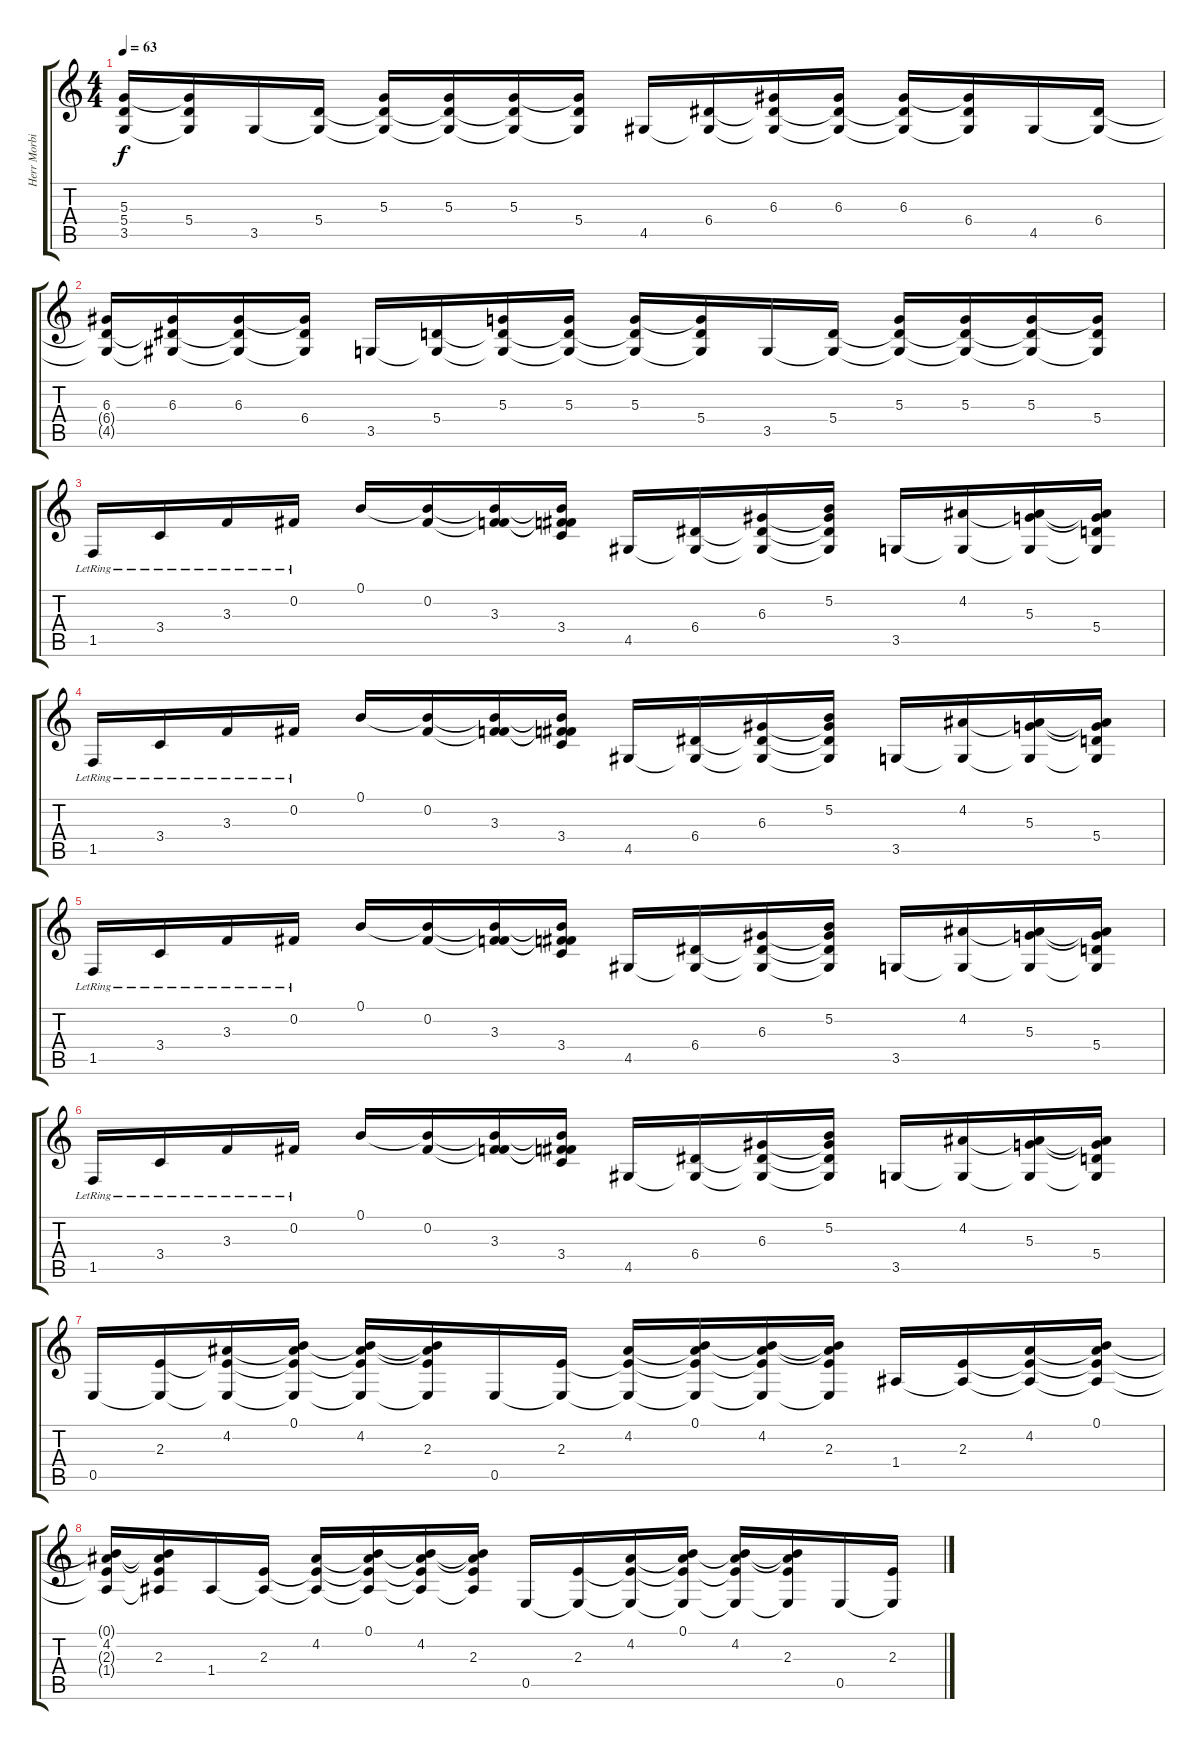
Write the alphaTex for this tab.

\track ("Herr Morbid" "Herr Morbi") {instrument distortionguitar}
\staff {score tabs}
\tuning (B3 Gb3 D3 A2 E2 B1) {hide}
\ts (4 4)
\tempo 63
\clef g2
\ks c
(5.3 5.4{t} 3.5{t}).16{dy f} (5.3{t} 5.4 3.5{t}).16 3.5.16 (5.4 3.5{t}).16 (5.3 5.4{t} 3.5{t}).16 (5.3 5.4{t} 3.5{t}).16 (5.3 5.4{t} 3.5{t}).16 (5.3{t} 5.4 3.5{t}).16 4.5.16 (6.4 4.5{t}).16 (6.3 6.4{t} 4.5{t}).16 (6.3 6.4{t} 4.5{t}).16 (6.3 6.4{t} 4.5{t}).16 (6.3{t} 6.4 4.5{t}).16 4.5.16 (6.4 4.5{t}).16 |
(6.3 6.4{t} 4.5{t}).16 (6.3 6.4{t} 4.5{t}).16 (6.3 6.4{t} 4.5{t}).16 (6.3{t} 6.4 4.5{t}).16 3.5.16 (5.4 3.5{t}).16 (5.3 5.4{t} 3.5{t}).16 (5.3 5.4{t} 3.5{t}).16 (5.3 5.4{t} 3.5{t}).16 (5.3{t} 5.4 3.5{t}).16 3.5.16 (5.4 3.5{t}).16 (5.3 5.4{t} 3.5{t}).16 (5.3 5.4{t} 3.5{t}).16 (5.3 5.4{t} 3.5{t}).16 (5.3{t} 5.4 3.5{t}).16 |
1.5{lr}.16 3.4{lr}.16 3.3{lr}.16 0.2{lr}.16 0.1.16 (0.1{t} 0.2).16 (0.1{t} 0.2{t} 3.3).16 (0.1{t} 0.2{t} 3.3{t} 3.4).16 4.5.16 (6.4 4.5{t}).16 (6.3 6.4{t} 4.5{t}).16 (5.2 6.3{t} 6.4{t} 4.5{t}).16 3.5.16 (4.2 3.5{t}).16 (4.2{t} 5.3 3.5{t}).16 (4.2{t} 5.3{t} 5.4 3.5{t}).16 |
1.5{lr}.16 3.4{lr}.16 3.3{lr}.16 0.2{lr}.16 0.1.16 (0.1{t} 0.2).16 (0.1{t} 0.2{t} 3.3).16 (0.1{t} 0.2{t} 3.3{t} 3.4).16 4.5.16 (6.4 4.5{t}).16 (6.3 6.4{t} 4.5{t}).16 (5.2 6.3{t} 6.4{t} 4.5{t}).16 3.5.16 (4.2 3.5{t}).16 (4.2{t} 5.3 3.5{t}).16 (4.2{t} 5.3{t} 5.4 3.5{t}).16 |
1.5{lr}.16 3.4{lr}.16 3.3{lr}.16 0.2{lr}.16 0.1.16 (0.1{t} 0.2).16 (0.1{t} 0.2{t} 3.3).16 (0.1{t} 0.2{t} 3.3{t} 3.4).16 4.5.16 (6.4 4.5{t}).16 (6.3 6.4{t} 4.5{t}).16 (5.2 6.3{t} 6.4{t} 4.5{t}).16 3.5.16 (4.2 3.5{t}).16 (4.2{t} 5.3 3.5{t}).16 (4.2{t} 5.3{t} 5.4 3.5{t}).16 |
1.5{lr}.16 3.4{lr}.16 3.3{lr}.16 0.2{lr}.16 0.1.16 (0.1{t} 0.2).16 (0.1{t} 0.2{t} 3.3).16 (0.1{t} 0.2{t} 3.3{t} 3.4).16 4.5.16 (6.4 4.5{t}).16 (6.3 6.4{t} 4.5{t}).16 (5.2 6.3{t} 6.4{t} 4.5{t}).16 3.5.16 (4.2 3.5{t}).16 (4.2{t} 5.3 3.5{t}).16 (4.2{t} 5.3{t} 5.4 3.5{t}).16 |
0.5.16 (2.3 0.5{t}).16 (4.2 2.3{t} 0.5{t}).16 (0.1 4.2{t} 2.3{t} 0.5{t}).16 (0.1{t} 4.2 2.3{t} 0.5{t}).16 (0.1{t} 4.2{t} 2.3 0.5{t}).16 0.5.16 (2.3 0.5{t}).16 (4.2 2.3{t} 0.5{t}).16 (0.1 4.2{t} 2.3{t} 0.5{t}).16 (0.1{t} 4.2 2.3{t} 0.5{t}).16 (0.1{t} 4.2{t} 2.3 0.5{t}).16 1.4.16 (2.3 1.4{t}).16 (4.2 2.3{t} 1.4{t}).16 (0.1 4.2{t} 2.3{t} 1.4{t}).16 |
(0.1{t} 4.2 2.3{t} 1.4{t}).16 (0.1{t} 4.2{t} 2.3 1.4{t}).16 1.4.16 (2.3 1.4{t}).16 (4.2 2.3{t} 1.4{t}).16 (0.1 4.2{t} 2.3{t} 1.4{t}).16 (0.1{t} 4.2 2.3{t} 1.4{t}).16 (0.1{t} 4.2{t} 2.3 1.4{t}).16 0.5.16 (2.3 0.5{t}).16 (4.2 2.3{t} 0.5{t}).16 (0.1 4.2{t} 2.3{t} 0.5{t}).16 (0.1{t} 4.2 2.3{t} 0.5{t}).16 (0.1{t} 4.2{t} 2.3 0.5{t}).16 0.5.16 (2.3 0.5{t}).16
